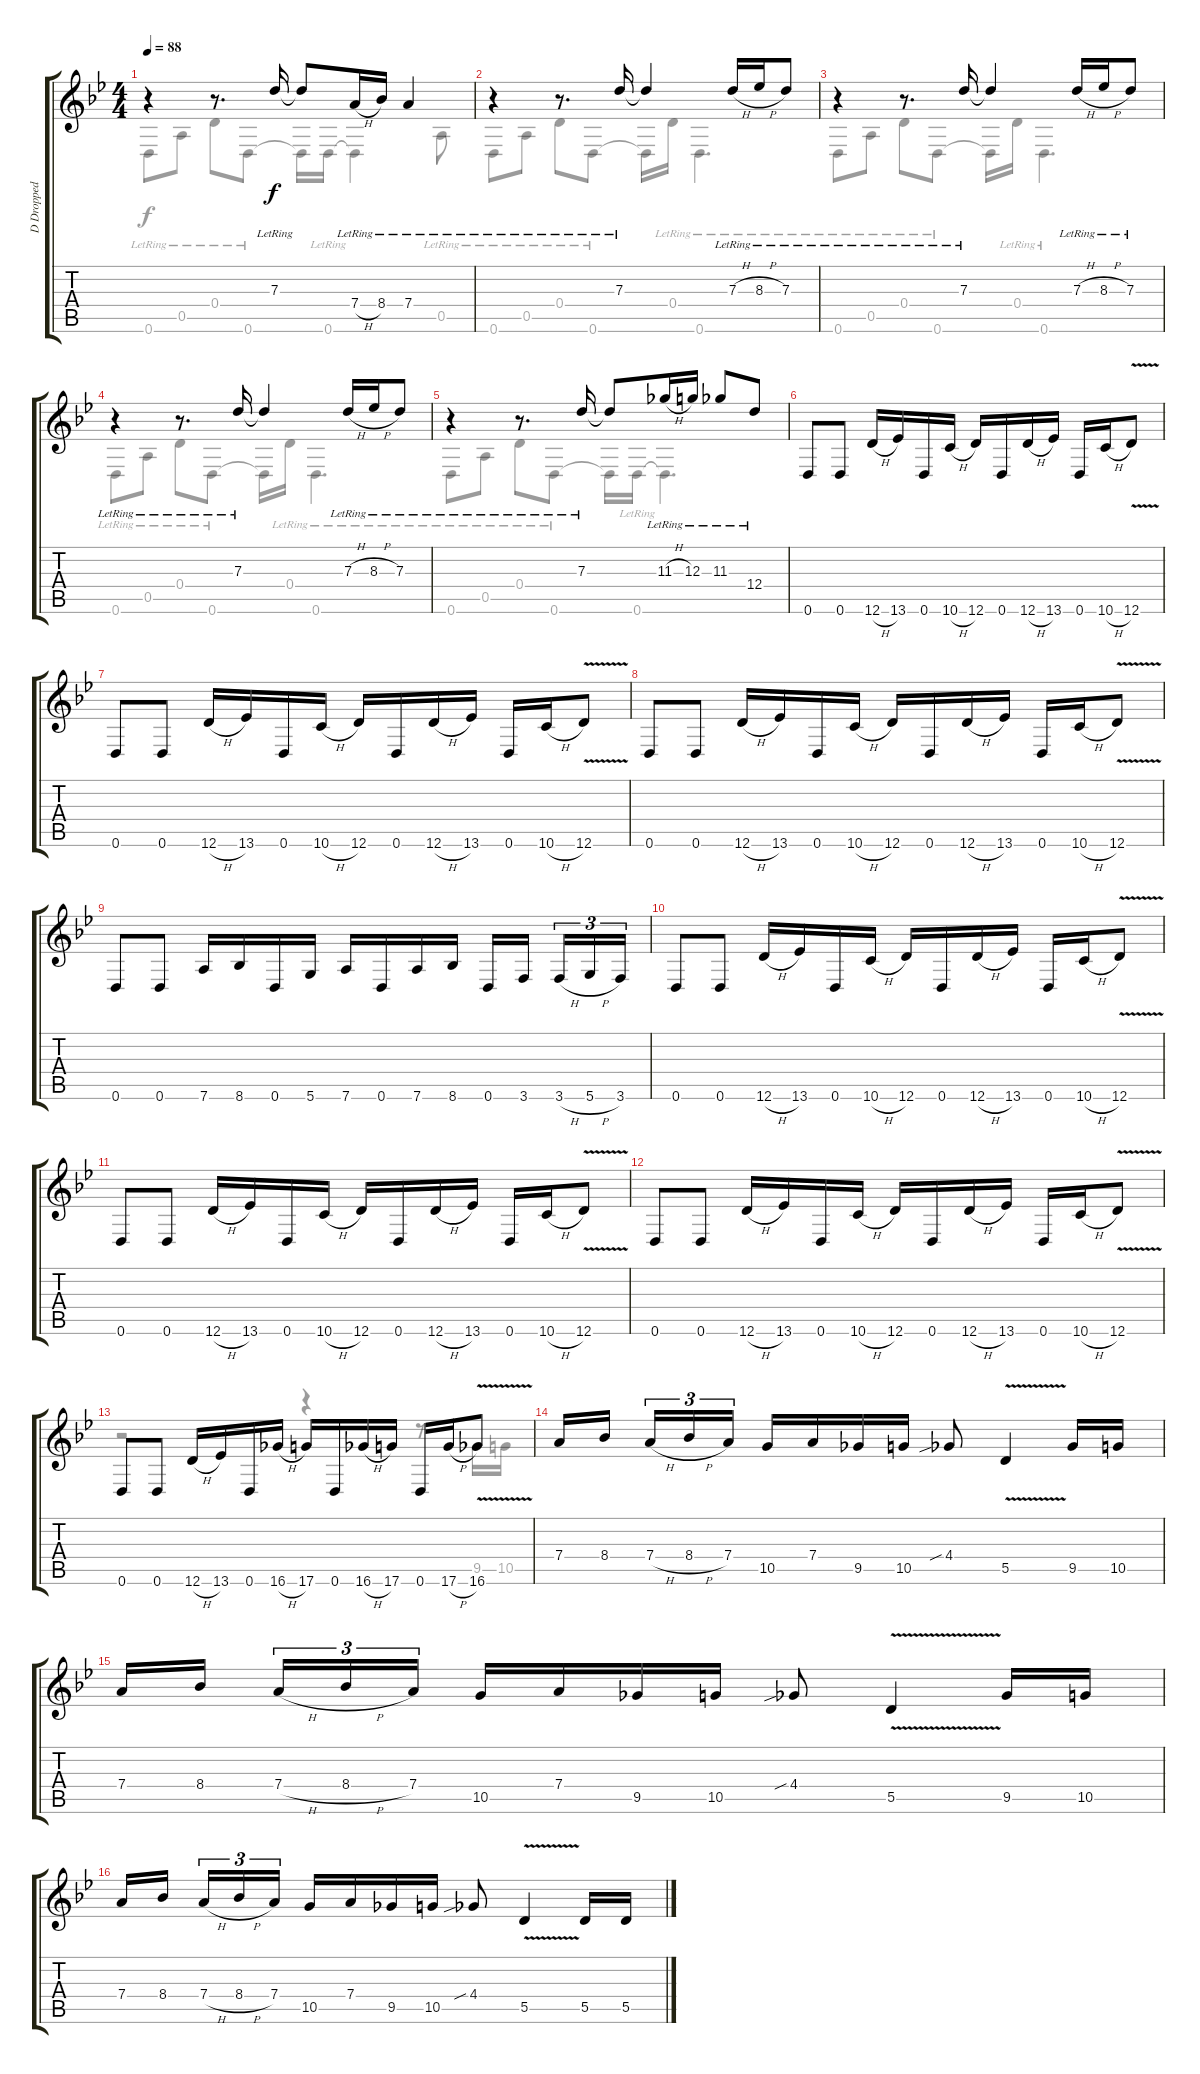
\track ("D Dropped Guitar - John Petrucci" "D Dropped ") {instrument acousticguitarsteel}
\staff {score tabs}
\tuning (E4 B3 G3 D3 A2 D2) {hide}
\voice
\ts (4 4)
\tempo 88
\clef g2
\ks bb
r.4{dy f} r.8{d} 7.3{lr}.16 7.3{t}.8 7.4{h lr}.16 8.4{lr}.16 7.4{lr}.4 |
r.4 r.8{d} 7.3{lr}.16 7.3{t}.4 7.3{h lr}.16 8.3{h lr}.16 7.3{lr}.8 |
r.4 r.8{d} 7.3{lr}.16 7.3{t}.4 7.3{h lr}.16 8.3{h lr}.16 7.3{lr}.8 |
r.4 r.8{d} 7.3{lr}.16 7.3{t}.4 7.3{h lr}.16 8.3{h lr}.16 7.3{lr}.8 |
r.4 r.8{d} 7.3{lr}.16 7.3{t}.8 11.3{h lr}.16 12.3{lr}.16 11.3{lr}.8 12.4{lr}.8 |
0.6.8{volume 16 instrument distortionguitar} 0.6.8 12.6{h}.16 13.6.16 0.6.16 10.6{h}.16 12.6.16 0.6.16 12.6{h}.16 13.6.16 0.6.16 10.6{h}.16 12.6{v}.8 |
0.6.8 0.6.8 12.6{h}.16 13.6.16 0.6.16 10.6{h}.16 12.6.16 0.6.16 12.6{h}.16 13.6.16 0.6.16 10.6{h}.16 12.6{v}.8 |
0.6.8 0.6.8 12.6{h}.16 13.6.16 0.6.16 10.6{h}.16 12.6.16 0.6.16 12.6{h}.16 13.6.16 0.6.16 10.6{h}.16 12.6{v}.8 |
0.6.8 0.6.8 7.6.16 8.6.16 0.6.16 5.6.16 7.6.16 0.6.16 7.6.16 8.6.16 0.6.16 3.6.16{beam splitsecondary} 3.6{h}.16{tu (3 2)} 5.6{h}.16{tu (3 2)} 3.6.16{tu (3 2)} |
0.6.8 0.6.8 12.6{h}.16 13.6.16 0.6.16 10.6{h}.16 12.6.16 0.6.16 12.6{h}.16 13.6.16 0.6.16 10.6{h}.16 12.6{v}.8 |
0.6.8 0.6.8 12.6{h}.16 13.6.16 0.6.16 10.6{h}.16 12.6.16 0.6.16 12.6{h}.16 13.6.16 0.6.16 10.6{h}.16 12.6{v}.8 |
0.6.8 0.6.8 12.6{h}.16 13.6.16 0.6.16 10.6{h}.16 12.6.16 0.6.16 12.6{h}.16 13.6.16 0.6.16 10.6{h}.16 12.6{v}.8 |
0.6.8 0.6.8 12.6{h}.16 13.6.16 0.6.16 16.6{h}.16 17.6.16 0.6.16 16.6{h}.16 17.6.16 0.6.16 17.6{h}.16 16.6{v}.8 |
7.4.16 8.4.16{beam splitsecondary} 7.4{h}.16{tu (3 2)} 8.4{h}.16{tu (3 2)} 7.4.16{tu (3 2)} 10.5.16 7.4.16 9.5.16 10.5.16 4.4{sib}.8 5.5{v}.4 9.5.16 10.5.16 |
7.4.16 8.4.16{beam splitsecondary} 7.4{h}.16{tu (3 2)} 8.4{h}.16{tu (3 2)} 7.4.16{tu (3 2)} 10.5.16 7.4.16 9.5.16 10.5.16 4.4{sib}.8 5.5{v}.4 9.5.16 10.5.16 |
7.4.16 8.4.16{beam splitsecondary} 7.4{h}.16{tu (3 2)} 8.4{h}.16{tu (3 2)} 7.4.16{tu (3 2)} 10.5.16 7.4.16 9.5.16 10.5.16 4.4{sib}.8 5.5{v}.4 5.5.16 5.5.16
\voice
\clef g2
\ottava regular
\simile none
\ks bb
0.6{lr}.8{dy f} 0.5{lr}.8 0.4{lr}.8 0.6{lr}.8 0.6{t}.16 0.6{lr}.16 0.6{t}.4 0.5{lr}.8 |
0.6{lr}.8 0.5{lr}.8 0.4{lr}.8 0.6{lr}.8 0.6{t}.16 0.4{lr}.16 0.6{lr}.4{d} |
0.6{lr}.8 0.5{lr}.8 0.4{lr}.8 0.6{lr}.8 0.6{t}.16 0.4{lr}.16 0.6{lr}.4{d} |
0.6{lr}.8 0.5{lr}.8 0.4{lr}.8 0.6{lr}.8 0.6{t}.16 0.4{lr}.16 0.6{lr}.4{d} |
0.6{lr}.8 0.5{lr}.8 0.4{lr}.8 0.6{lr}.8 0.6{t}.16 0.6{lr}.16 0.6{t}.4{d} |
|
|
|
|
|
|
|
r.2 r.4 r.8 9.5.16 10.5.16 |
|
|
